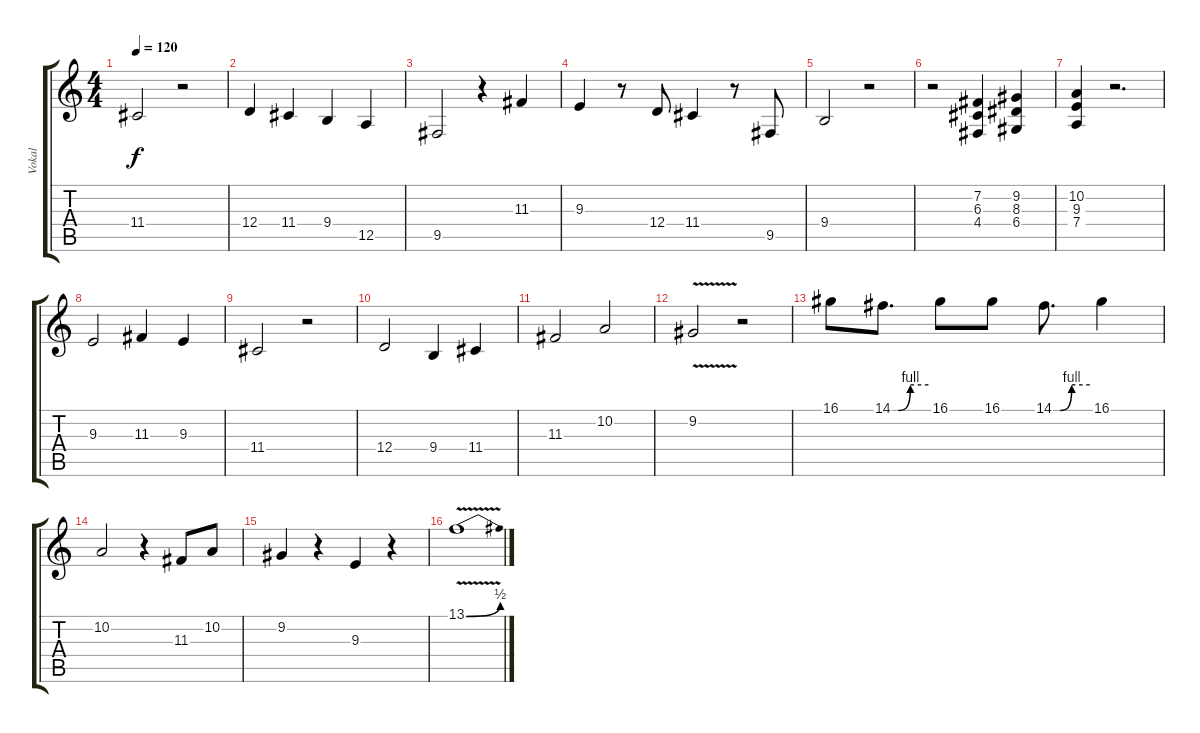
\track ("Vokal" "Vokal") {instrument choiraahs}
\staff {score tabs}
\tuning (E4 B3 G3 D3 A2 E2) {hide}
\ts (4 4)
\tempo 120
\clef g2
\ks c
11.4.2{dy f} r.2 |
12.4.4 11.4.4 9.4.4 12.5.4 |
9.5.2 r.4 11.3.4 |
9.3.4 r.8 12.4.8 11.4.4 r.8 9.5.8 |
9.4.2 r.2 |
r.2 (7.2 6.3 4.4).4 (9.2 8.3 6.4).4 |
(10.2 9.3 7.4).4 r.2{d} |
9.3.2 11.3.4 9.3.4 |
11.4.2 r.2 |
12.4.2 9.4.4 11.4.4 |
11.3.2 10.2.2 |
9.2{v}.2 r.2 |
16.1.8 14.1{be (custom 0 0 10 0 30 4 60 4)}.8{d} 16.1.8 16.1.8 14.1{be (custom 0 0 11 0 30 4 60 4)}.8{d} 16.1.4 |
10.2.2 r.4 11.3.8 10.2.8 |
9.2.4 r.4 9.3.4 r.4 |
13.1{be (bend 0 0 60 2) v}.1
